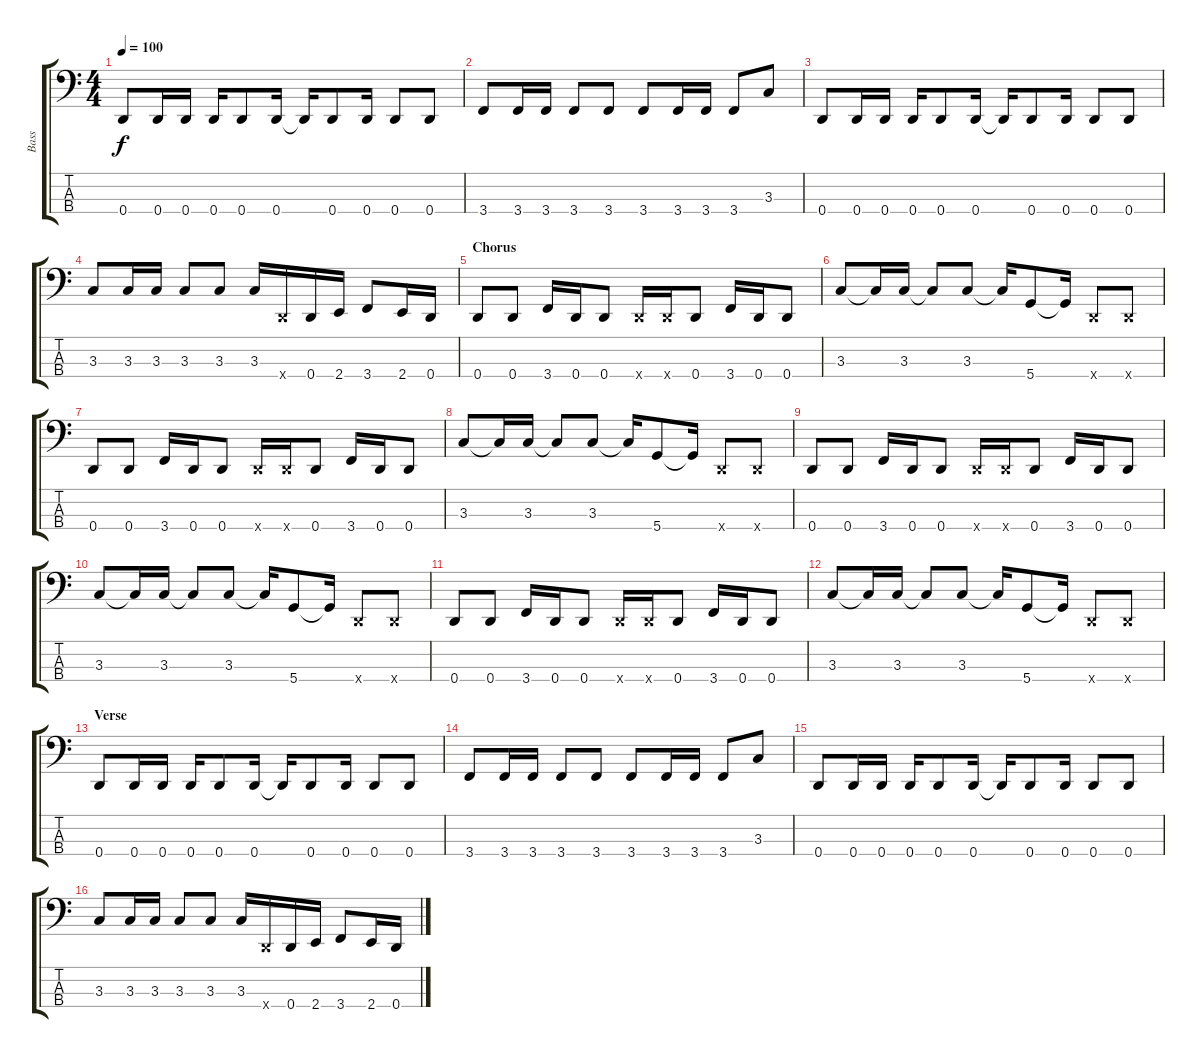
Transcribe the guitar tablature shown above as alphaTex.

\track ("Bass" "Bass") {instrument electricbassfinger}
\staff {score tabs}
\tuning (G2 D2 A1 D1) {hide}
\ts (4 4)
\tempo 100
\clef f4
\ks c
0.4.8{dy f} 0.4.16 0.4.16 0.4.16 0.4.8 0.4.16 0.4{t}.16 0.4.8 0.4.16 0.4.8 0.4.8 |
3.4.8 3.4.16 3.4.16 3.4.8 3.4.8 3.4.8 3.4.16 3.4.16 3.4.8 3.3.8 |
0.4.8 0.4.16 0.4.16 0.4.16 0.4.8 0.4.16 0.4{t}.16 0.4.8 0.4.16 0.4.8 0.4.8 |
3.3.8 3.3.16 3.3.16 3.3.8 3.3.8 3.3.16 0.4{x}.16 0.4.16 2.4.16 3.4.8 2.4.16 0.4.16 |
\section ("" "Chorus")
0.4.8 0.4.8 3.4.16 0.4.16 0.4.8 0.4{x}.16 0.4{x}.16 0.4.8 3.4.16 0.4.16 0.4.8 |
3.3.8 3.3{t}.16 3.3.16 3.3{t}.8 3.3.8 3.3{t}.16 5.4.8 5.4{t}.16 0.4{x}.8 0.4{x}.8 |
0.4.8 0.4.8 3.4.16 0.4.16 0.4.8 0.4{x}.16 0.4{x}.16 0.4.8 3.4.16 0.4.16 0.4.8 |
3.3.8 3.3{t}.16 3.3.16 3.3{t}.8 3.3.8 3.3{t}.16 5.4.8 5.4{t}.16 0.4{x}.8 0.4{x}.8 |
0.4.8 0.4.8 3.4.16 0.4.16 0.4.8 0.4{x}.16 0.4{x}.16 0.4.8 3.4.16 0.4.16 0.4.8 |
3.3.8 3.3{t}.16 3.3.16 3.3{t}.8 3.3.8 3.3{t}.16 5.4.8 5.4{t}.16 0.4{x}.8 0.4{x}.8 |
0.4.8 0.4.8 3.4.16 0.4.16 0.4.8 0.4{x}.16 0.4{x}.16 0.4.8 3.4.16 0.4.16 0.4.8 |
3.3.8 3.3{t}.16 3.3.16 3.3{t}.8 3.3.8 3.3{t}.16 5.4.8 5.4{t}.16 0.4{x}.8 0.4{x}.8 |
\section ("" "Verse")
0.4.8 0.4.16 0.4.16 0.4.16 0.4.8 0.4.16 0.4{t}.16 0.4.8 0.4.16 0.4.8 0.4.8 |
3.4.8 3.4.16 3.4.16 3.4.8 3.4.8 3.4.8 3.4.16 3.4.16 3.4.8 3.3.8 |
0.4.8 0.4.16 0.4.16 0.4.16 0.4.8 0.4.16 0.4{t}.16 0.4.8 0.4.16 0.4.8 0.4.8 |
3.3.8 3.3.16 3.3.16 3.3.8 3.3.8 3.3.16 0.4{x}.16 0.4.16 2.4.16 3.4.8 2.4.16 0.4.16
